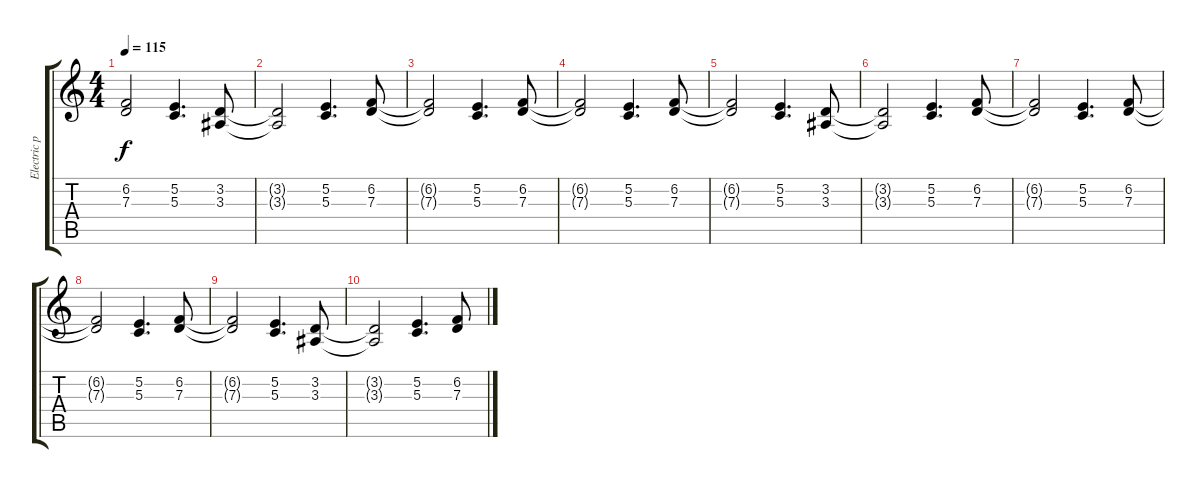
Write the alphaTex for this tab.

\track ("Electric piano" "Electric p") {solo instrument electricpiano1}
\staff {score tabs}
\tuning (E4 B3 G3 D3 A2 E2) {hide}
\ts (4 4)
\tempo 115
\clef g2
\ks c
(6.2{t} 7.3{t}).2{dy f} (5.2 5.3).4{d} (3.2 3.3).8 |
(3.2{t} 3.3{t}).2 (5.2 5.3).4{d} (6.2 7.3).8 |
(6.2{t} 7.3{t}).2 (5.2 5.3).4{d} (6.2 7.3).8 |
(6.2{t} 7.3{t}).2 (5.2 5.3).4{d} (6.2 7.3).8 |
(6.2{t} 7.3{t}).2 (5.2 5.3).4{d} (3.2 3.3).8 |
(3.2{t} 3.3{t}).2 (5.2 5.3).4{d} (6.2 7.3).8 |
(6.2{t} 7.3{t}).2 (5.2 5.3).4{d} (6.2 7.3).8 |
(6.2{t} 7.3{t}).2 (5.2 5.3).4{d} (6.2 7.3).8 |
(6.2{t} 7.3{t}).2 (5.2 5.3).4{d} (3.2 3.3).8 |
(3.2{t} 3.3{t}).2 (5.2 5.3).4{d} (6.2 7.3).8
